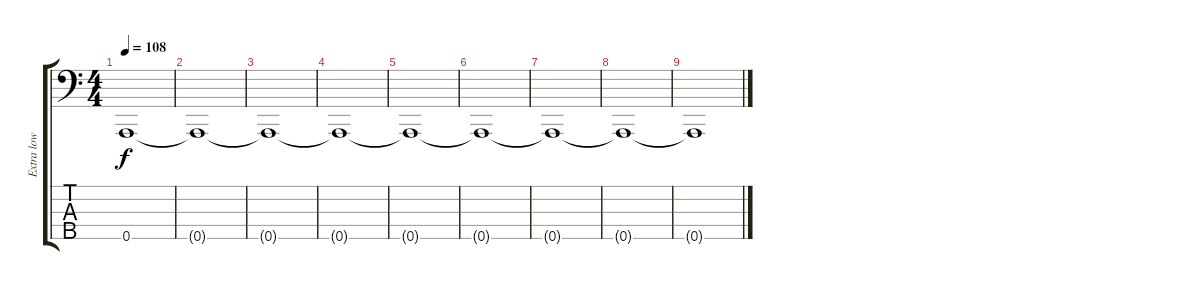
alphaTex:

\track ("Extra low sound" "Extra low ") {instrument electricbassfinger}
\staff {score tabs}
\tuning (F2 C2 G1 D1 A0) {hide}
\ts (4 4)
\tempo 108
\clef f4
\ks c
0.5.1{dy f} |
0.5{t}.1 |
0.5{t}.1 |
0.5{t}.1 |
0.5{t}.1 |
0.5{t}.1 |
0.5{t}.1 |
0.5{t}.1 |
0.5{t}.1
